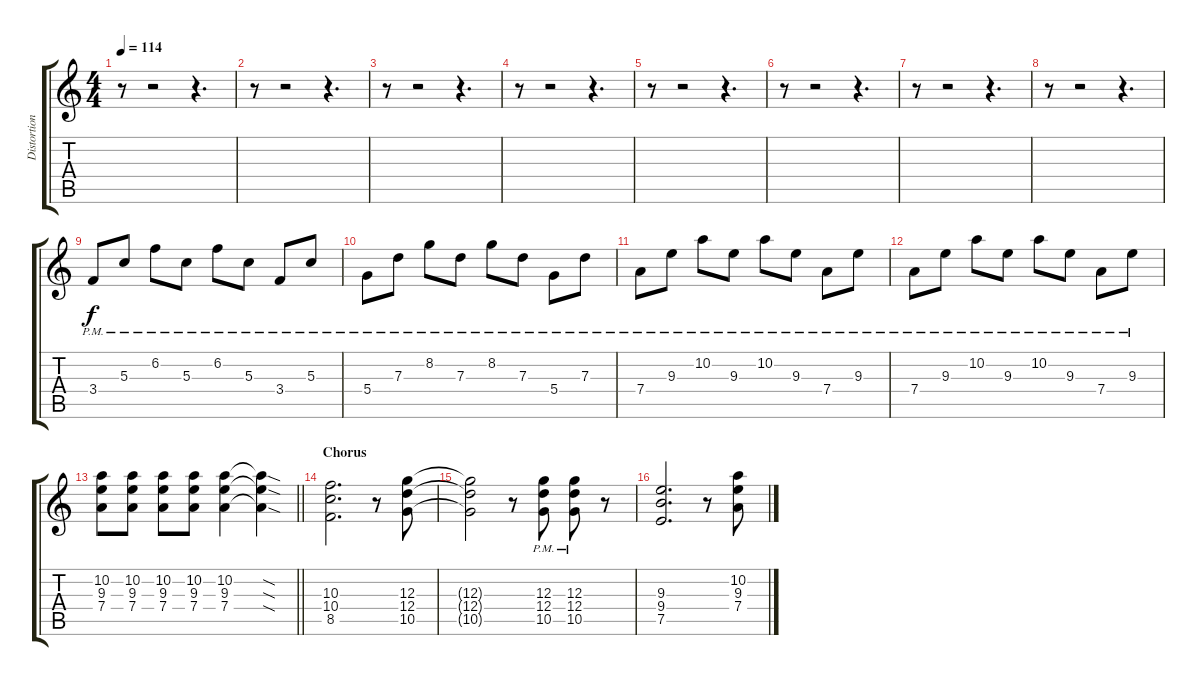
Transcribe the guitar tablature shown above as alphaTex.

\track ("Distortion 2 (Arranged by Win Blazt)" "Distortion") {instrument distortionguitar}
\staff {score tabs}
\tuning (E4 B3 G3 D3 A2 E2) {hide}
\ts (4 4)
\tempo 114
\clef g2
\ks c
r.8{dy f} r.2 r.4{d} |
r.8 r.2 r.4{d} |
r.8 r.2 r.4{d} |
r.8 r.2 r.4{d} |
r.8 r.2 r.4{d} |
r.8 r.2 r.4{d} |
r.8 r.2 r.4{d} |
r.8 r.2 r.4{d} |
3.4{pm}.8 5.3{pm}.8 6.2{pm}.8 5.3{pm}.8 6.2{pm}.8 5.3{pm}.8 3.4{pm}.8 5.3{pm}.8 |
5.4{pm}.8 7.3{pm}.8 8.2{pm}.8 7.3{pm}.8 8.2{pm}.8 7.3{pm}.8 5.4{pm}.8 7.3{pm}.8 |
7.4{pm}.8 9.3{pm}.8 10.2{pm}.8 9.3{pm}.8 10.2{pm}.8 9.3{pm}.8 7.4{pm}.8 9.3{pm}.8 |
7.4{pm}.8 9.3{pm}.8 10.2{pm}.8 9.3{pm}.8 10.2{pm}.8 9.3{pm}.8 7.4{pm}.8 9.3{pm}.8 |
\barLineRight lightlight
(10.2 9.3 7.4).8 (10.2 9.3 7.4).8 (10.2 9.3 7.4).8 (10.2 9.3 7.4).8 (10.2 9.3 7.4).4 (10.2{sod t} 9.3{sod t} 7.4{sod t}).4 |
\section ("" "Chorus")
(10.3 10.4 8.5).2{d} r.8 (12.3 12.4 10.5).8 |
(12.3{t} 12.4{t} 10.5{t}).2 r.8 (12.3{pm} 12.4{pm} 10.5{pm}).8 (12.3{pm} 12.4{pm} 10.5{pm}).8 r.8 |
(9.3 9.4 7.5).2{d} r.8 (10.2 9.3 7.4).8
